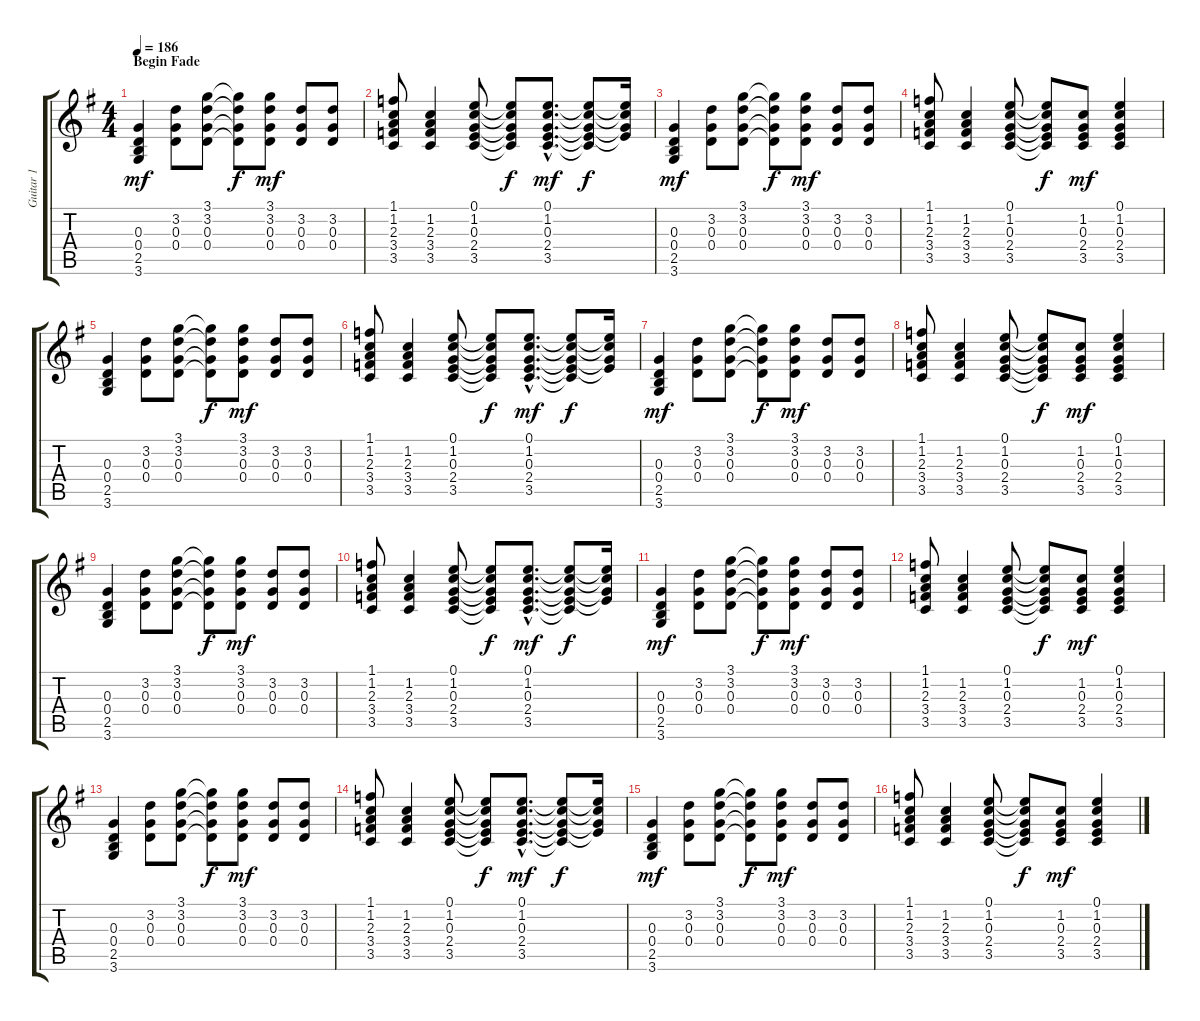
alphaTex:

\track ("Guitar 1" "Guitar 1") {instrument electricguitarmuted}
\staff {score tabs}
\tuning (E4 B3 G3 D3 A2 E2) {hide}
\ts (4 4)
\section ("" "Begin Fade")
\tempo 186
\clef g2
\ks g
(0.3 0.4 2.5 3.6).4{dy mf} (3.2 0.3 0.4).8 (3.1 3.2 0.3 0.4).8 (3.1{t} 3.2{t} 0.3{t} 0.4{t}).8{dy f} (3.1 3.2 0.3 0.4).8{dy mf} (3.2 0.3 0.4).8 (3.2 0.3 0.4).8 |
(1.1 1.2 2.3 3.4 3.5).8 (1.2 2.3 3.4 3.5).4 (0.1 1.2 0.3 2.4 3.5).8 (0.1{t} 1.2{t} 0.3{t} 2.4{t} 3.5{t}).8{dy f} (0.1{hac} 1.2{hac} 0.3{hac} 2.4{hac} 3.5{hac}).8{d dy mf} (0.1{t} 1.2{t} 0.3{t} 2.4{t} 3.5{t}).8{dy f} (0.1{t} 1.2{t} 0.3{t} 2.4{t}).16 |
(0.3 0.4 2.5 3.6).4{dy mf} (3.2 0.3 0.4).8 (3.1 3.2 0.3 0.4).8 (3.1{t} 3.2{t} 0.3{t} 0.4{t}).8{dy f} (3.1 3.2 0.3 0.4).8{dy mf} (3.2 0.3 0.4).8 (3.2 0.3 0.4).8 |
(1.1 1.2 2.3 3.4 3.5).8 (1.2 2.3 3.4 3.5).4 (0.1 1.2 0.3 2.4 3.5).8 (0.1{t} 1.2{t} 0.3{t} 2.4{t} 3.5{t}).8{dy f} (1.2 0.3 2.4 3.5).8{dy mf} (0.1 1.2 0.3 2.4 3.5).4 |
(0.3 0.4 2.5 3.6).4 (3.2 0.3 0.4).8 (3.1 3.2 0.3 0.4).8 (3.1{t} 3.2{t} 0.3{t} 0.4{t}).8{dy f} (3.1 3.2 0.3 0.4).8{dy mf} (3.2 0.3 0.4).8 (3.2 0.3 0.4).8 |
(1.1 1.2 2.3 3.4 3.5).8 (1.2 2.3 3.4 3.5).4 (0.1 1.2 0.3 2.4 3.5).8 (0.1{t} 1.2{t} 0.3{t} 2.4{t} 3.5{t}).8{dy f} (0.1{hac} 1.2{hac} 0.3{hac} 2.4{hac} 3.5{hac}).8{d dy mf} (0.1{t} 1.2{t} 0.3{t} 2.4{t} 3.5{t}).8{dy f} (0.1{t} 1.2{t} 0.3{t} 2.4{t}).16 |
(0.3 0.4 2.5 3.6).4{dy mf} (3.2 0.3 0.4).8 (3.1 3.2 0.3 0.4).8 (3.1{t} 3.2{t} 0.3{t} 0.4{t}).8{dy f} (3.1 3.2 0.3 0.4).8{dy mf} (3.2 0.3 0.4).8 (3.2 0.3 0.4).8 |
(1.1 1.2 2.3 3.4 3.5).8 (1.2 2.3 3.4 3.5).4 (0.1 1.2 0.3 2.4 3.5).8 (0.1{t} 1.2{t} 0.3{t} 2.4{t} 3.5{t}).8{dy f} (1.2 0.3 2.4 3.5).8{dy mf} (0.1 1.2 0.3 2.4 3.5).4 |
(0.3 0.4 2.5 3.6).4 (3.2 0.3 0.4).8 (3.1 3.2 0.3 0.4).8 (3.1{t} 3.2{t} 0.3{t} 0.4{t}).8{dy f} (3.1 3.2 0.3 0.4).8{dy mf} (3.2 0.3 0.4).8 (3.2 0.3 0.4).8 |
(1.1 1.2 2.3 3.4 3.5).8 (1.2 2.3 3.4 3.5).4 (0.1 1.2 0.3 2.4 3.5).8 (0.1{t} 1.2{t} 0.3{t} 2.4{t} 3.5{t}).8{dy f} (0.1{hac} 1.2{hac} 0.3{hac} 2.4{hac} 3.5{hac}).8{d dy mf} (0.1{t} 1.2{t} 0.3{t} 2.4{t} 3.5{t}).8{dy f} (0.1{t} 1.2{t} 0.3{t} 2.4{t}).16 |
(0.3 0.4 2.5 3.6).4{dy mf} (3.2 0.3 0.4).8 (3.1 3.2 0.3 0.4).8 (3.1{t} 3.2{t} 0.3{t} 0.4{t}).8{dy f} (3.1 3.2 0.3 0.4).8{dy mf} (3.2 0.3 0.4).8 (3.2 0.3 0.4).8 |
(1.1 1.2 2.3 3.4 3.5).8 (1.2 2.3 3.4 3.5).4 (0.1 1.2 0.3 2.4 3.5).8 (0.1{t} 1.2{t} 0.3{t} 2.4{t} 3.5{t}).8{dy f} (1.2 0.3 2.4 3.5).8{dy mf} (0.1 1.2 0.3 2.4 3.5).4 |
(0.3 0.4 2.5 3.6).4 (3.2 0.3 0.4).8 (3.1 3.2 0.3 0.4).8 (3.1{t} 3.2{t} 0.3{t} 0.4{t}).8{dy f} (3.1 3.2 0.3 0.4).8{dy mf} (3.2 0.3 0.4).8 (3.2 0.3 0.4).8 |
(1.1 1.2 2.3 3.4 3.5).8 (1.2 2.3 3.4 3.5).4 (0.1 1.2 0.3 2.4 3.5).8 (0.1{t} 1.2{t} 0.3{t} 2.4{t} 3.5{t}).8{dy f} (0.1{hac} 1.2{hac} 0.3{hac} 2.4{hac} 3.5{hac}).8{d dy mf} (0.1{t} 1.2{t} 0.3{t} 2.4{t} 3.5{t}).8{dy f} (0.1{t} 1.2{t} 0.3{t} 2.4{t}).16 |
(0.3 0.4 2.5 3.6).4{dy mf} (3.2 0.3 0.4).8 (3.1 3.2 0.3 0.4).8 (3.1{t} 3.2{t} 0.3{t} 0.4{t}).8{dy f} (3.1 3.2 0.3 0.4).8{dy mf} (3.2 0.3 0.4).8 (3.2 0.3 0.4).8 |
(1.1 1.2 2.3 3.4 3.5).8 (1.2 2.3 3.4 3.5).4 (0.1 1.2 0.3 2.4 3.5).8 (0.1{t} 1.2{t} 0.3{t} 2.4{t} 3.5{t}).8{dy f} (1.2 0.3 2.4 3.5).8{dy mf} (0.1 1.2 0.3 2.4 3.5).4
